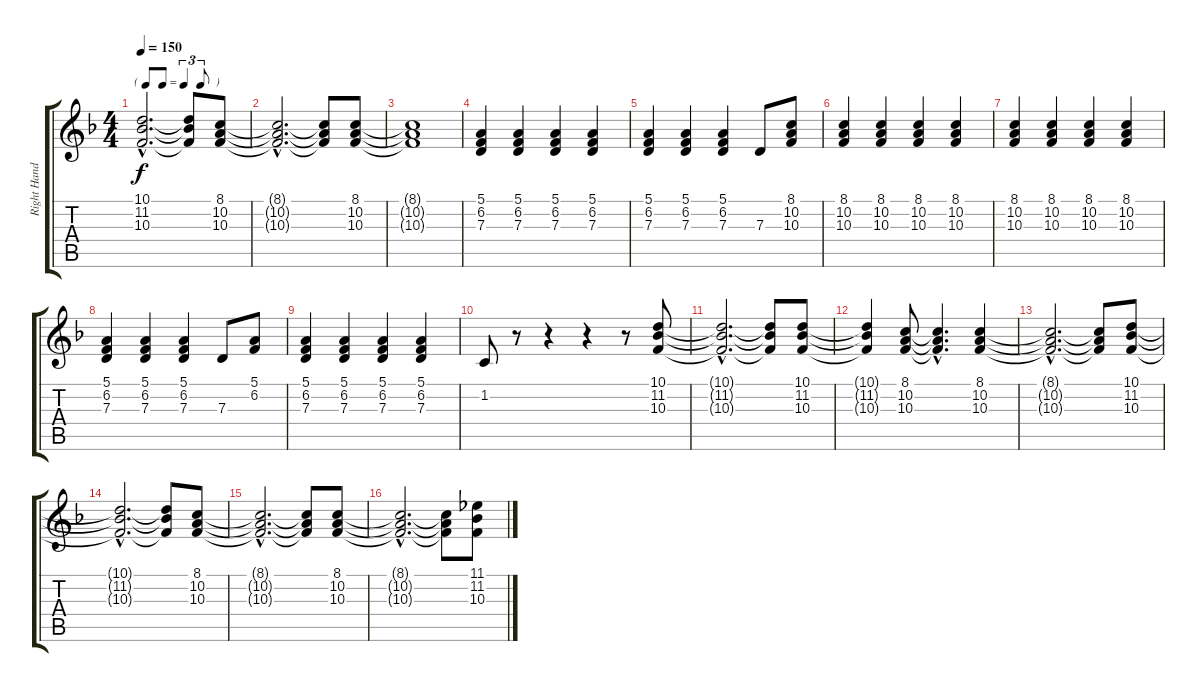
\track ("Right Hand" "Right Hand") {instrument brightacousticpiano}
\staff {score tabs}
\tuning (E4 B3 G3 D3 A2 E2) {hide}
\ts (4 4)
\tf triplet8th
\tempo 150
\clef g2
\ks f
(10.1{hac t} 11.2{hac t} 10.3{hac t}).2{d dy f} (10.1{t} 11.2{t} 10.3{t}).8 (8.1 10.2 10.3).8 |
(8.1{hac t} 10.2{hac t} 10.3{hac t}).2{d} (8.1{t} 10.2{t} 10.3{t}).8 (8.1 10.2 10.3).8 |
(8.1{t} 10.2{t} 10.3{t}).1 |
(5.1 6.2 7.3).4 (5.1 6.2 7.3).4 (5.1 6.2 7.3).4 (5.1 6.2 7.3).4 |
(5.1 6.2 7.3).4 (5.1 6.2 7.3).4 (5.1 6.2 7.3).4 7.3.8 (8.1 10.2 10.3).8 |
(8.1 10.2 10.3).4 (8.1 10.2 10.3).4 (8.1 10.2 10.3).4 (8.1 10.2 10.3).4 |
(8.1 10.2 10.3).4 (8.1 10.2 10.3).4 (8.1 10.2 10.3).4 (8.1 10.2 10.3).4 |
(5.1 6.2 7.3).4 (5.1 6.2 7.3).4 (5.1 6.2 7.3).4 7.3.8 (5.1 6.2).8 |
(5.1 6.2 7.3).4 (5.1 6.2 7.3).4 (5.1 6.2 7.3).4 (5.1 6.2 7.3).4 |
1.2.8 r.8 r.4 r.4 r.8 (10.1 11.2 10.3).8 |
(10.1{hac t} 11.2{hac t} 10.3{hac t}).2{d} (10.1{t} 11.2{t} 10.3{t}).8 (10.1 11.2 10.3).8 |
(10.1{t} 11.2{t} 10.3{t}).4 (8.1 10.2 10.3).8 (8.1{hac t} 10.2{hac t} 10.3{hac t}).4{d} (8.1 10.2 10.3).4 |
(8.1{hac t} 10.2{hac t} 10.3{hac t}).2{d} (8.1{t} 10.2{t} 10.3{t}).8 (10.1 11.2 10.3).8 |
(10.1{hac t} 11.2{hac t} 10.3{hac t}).2{d} (10.1{t} 11.2{t} 10.3{t}).8 (8.1 10.2 10.3).8 |
(8.1{hac t} 10.2{hac t} 10.3{hac t}).2{d} (8.1{t} 10.2{t} 10.3{t}).8 (8.1 10.2 10.3).8 |
(8.1{hac t} 10.2{hac t} 10.3{hac t}).2{d} (8.1{t} 10.2{t} 10.3{t}).8 (11.1 11.2 10.3).8
